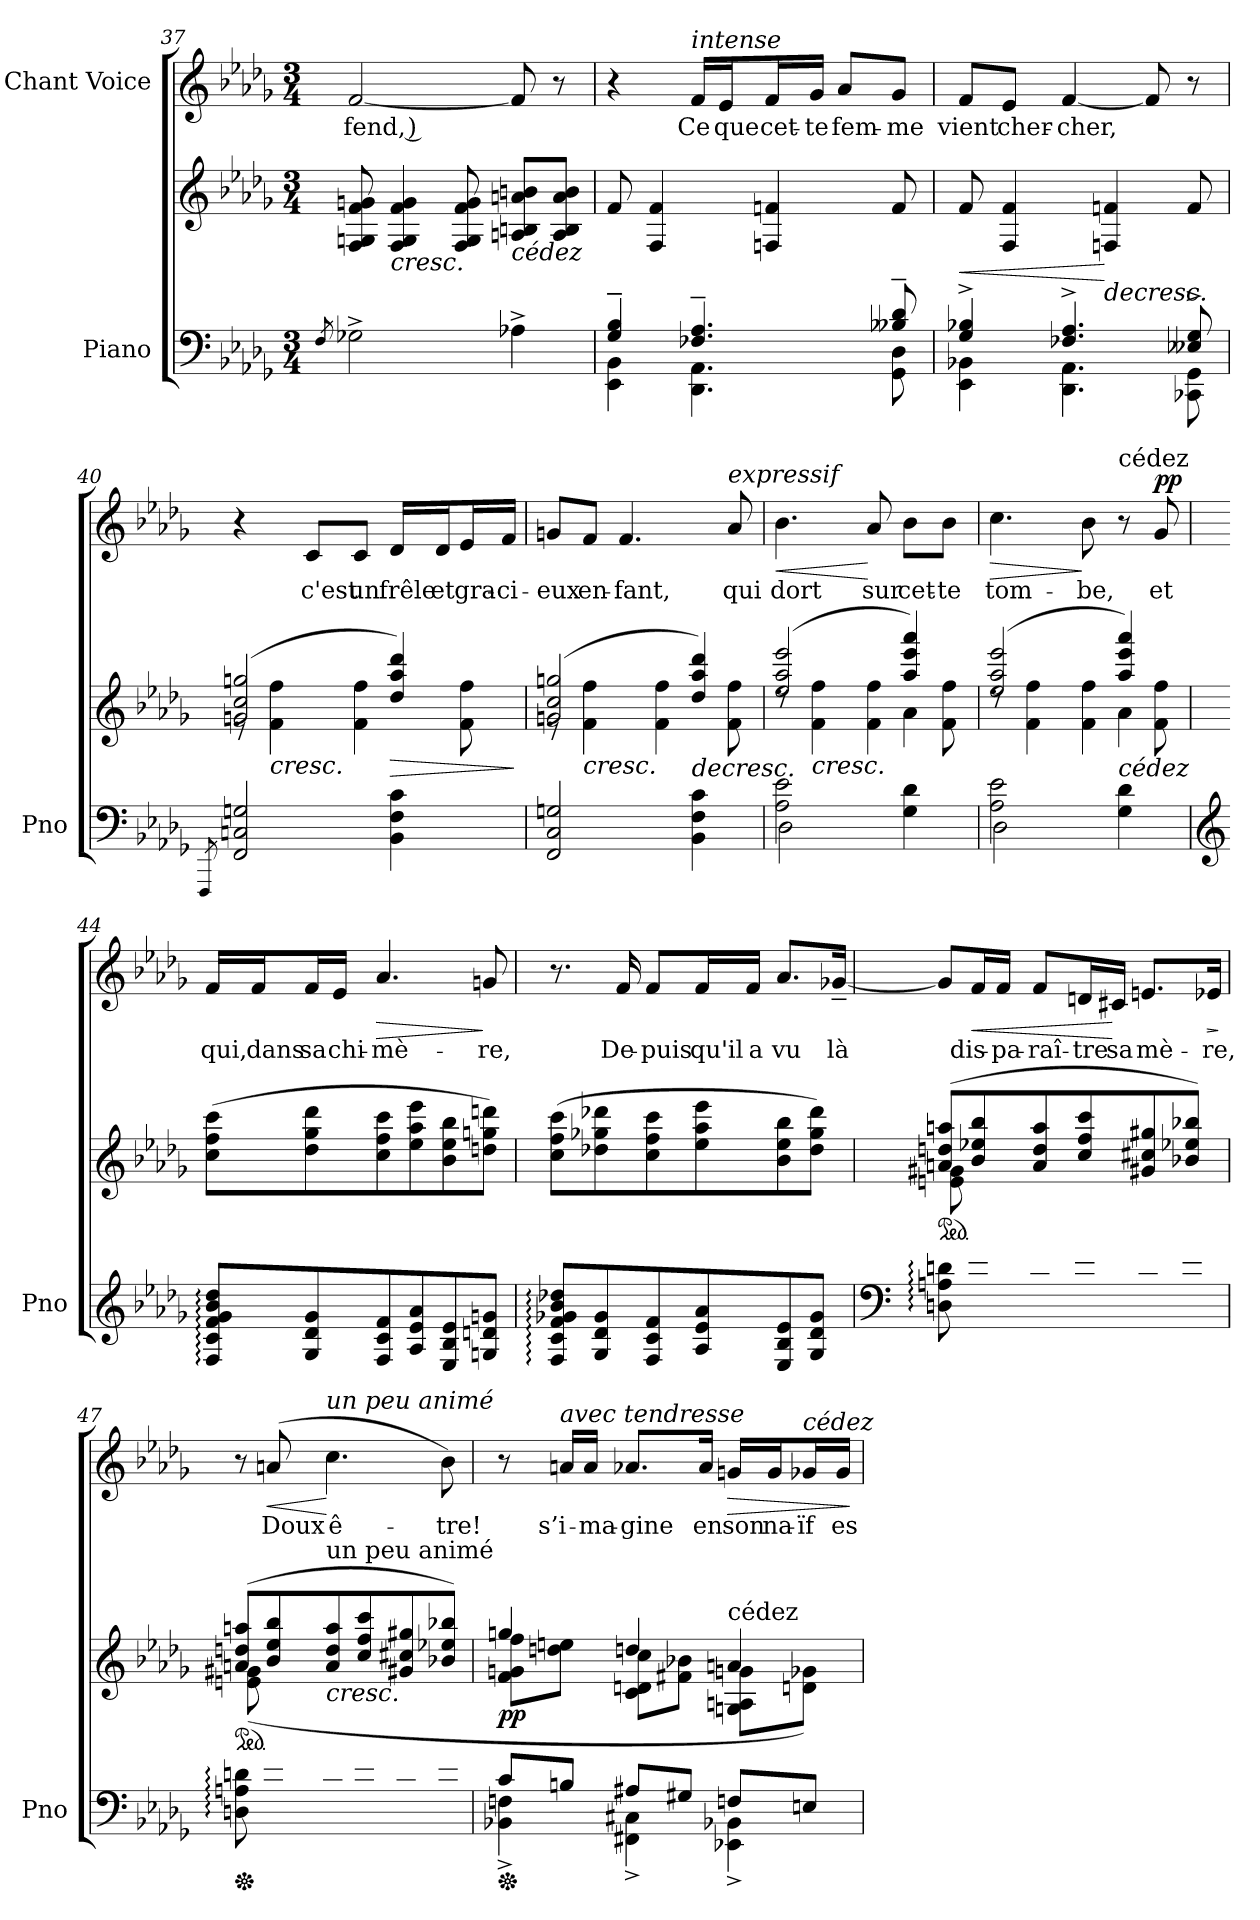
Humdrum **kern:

**kern	**kern	**dynam	**kern	**text	**dynam
*part2	*part2	*part2	*part1	*part1	*part1
*staff3	*staff2	*staff2/3	*staff1	*staff1	*staff1
*I"Piano	*	*	*I"Chant Voice	*	*
*I'Pno	*	*	*	*	*
*clefF4	*clefG2	*	*clefG2	*	*
*k[b-e-a-d-g-]	*k[b-e-a-d-g-]	*	*k[b-e-a-d-g-]	*	*
*M3/4	*M3/4	*	*M3/4	*	*
=37	=37	=37	=37	=37	=37
8qF/	.	.	.	.	.
!	!	!	!	!LO:LY:b	!
2G-X^\	8F/ 8Gn/ 8f/ 8gn/	.	[2f/	fend, )	.
!	!	!LO:HP:b	!	!	!
.	4F/ 4G/ 4f/ 4g/	<	.	.	.
.	8F/ 8G/ 8f/ 8g/	.	.	.	.
!	!LO:TX:b:i:t=cédez	!	!	!	!
4A-X^\	8An/ 8Bn/ 8an/ 8bn/L	.	8f/]	.	.
.	8A/ 8B/ 8a/ 8b/J	.	8r	.	.
=38	=38	=38	=38	=38	=38
*^	*	*	*	*	*
!	!	!	!LO:DY:b	!	!	!
!	!	!	!LO:DY:n=1:b	!	!	!
4G-/~ 4B-/~	4EE-\ 4BB-\	8f/	f other-dynamics	4r	.	.
.	.	4F/ 4f/	.	.	.	.
!	!	!	!	!LO:TX:a:i:t=intense	!	!
!	!	!	!	!	!LO:LY:b	!
4.F-X/~ 4.A-/~	4.DD-\ 4.AA-\	.	.	16f/LL	Ce	.
!	!	!	!	!	!LO:LY:b	!
.	.	.	.	16e-/J	que	.
!	!	!	!	!	!LO:LY:b	!
.	.	4Fn/ 4fn/	.	16f/L	cet-	.
!	!	!	!	!	!LO:LY:b	!
.	.	.	.	16g-/JJ	-te	.
!	!	!	!	!	!LO:LY:b	!
.	.	.	.	8a-/L	fem-	.
!	!	!	!	!	!LO:LY:b	!
8B--X/~ 8d-/~	8GG-\ 8D-\	8f/	.	8g-/J	-me	.
!!LO:LB:g=z
=39	=39	=39	=39	=39	=39	=39
!	!	!	!LO:HP:b	!	!LO:LY:b	!
4G-/^ 4B-X/^	4EE-\ 4BB-X\	8f/	<	8f/L	vient	.
!	!	!	!	!	!LO:LY:b	!
.	.	4F/ 4f/	.	8e-/J	cher-	.
!	!	!	!	!	!LO:LY:b	!
4.F-X/^ 4.A-/^	4.DD-\ 4.AA-\	.	.	[4f/	-cher,	.
!	!	!	!LO:HP:n=1:b	!	!	!
.	.	4Fn/ 4fn/	[ >	.	.	.
.	.	.	.	8f/]	.	.
8E--X/^ 8G-/^	8CC-X\ 8GG-\	8f/	.	8r	.	.
*v	*v	*	*	*	*	*
.	.	[	.	.	.
=40	=40	=40	=40	=40	=40
8qFFF/	.	.	.	.	.
*	*^	*	*	*	*
!	!	!	!LO:DY:b	!	!	!
!	!	!	!LO:DY:n=1:b	!	!	!
2FF/ 2Cn/ 2Gn/	(>2gn/ 2cc/ 2ggn/	8re	p other-dynamics	4r	.	.
!	!	!	!LO:HP:b	!	!	!
.	.	4f\ 4ff\	<	.	.	.
!	!	!	!	!	!LO:LY:b	!LO:DY:a
!	!	!	!	!	!	!LO:DY:n=1:a
.	.	.	.	8c/L	c'est	p other-dynamics
!	!	!	!	!	!LO:LY:b	!
.	.	4f\ 4ff\	]	8c/J	un	.
!	!	!	!LO:HP:b	!	!LO:LY:b	!
4BB-\ 4F\ 4c\	4dd-/ 4aa-/ 4ddd-/)	.	>	16d-/LL	frêle	.
!	!	!	!	!	!LO:LY:b	!
.	.	.	.	16d-/J	et	.
!	!	!	!	!	!LO:LY:b	!
.	.	8f\ 8ff\	.	16e-/L	gra-	.
!	!	!	!	!	!LO:LY:b	!
.	.	.	.	16f/JJ	-ci-	.
*	*v	*v	*	*	*	*
.	.	]	.	.	.
=41	=41	=41	=41	=41	=41
*	*^	*	*	*	*
!	!	!	!	!	!LO:LY:b	!
2FF/ 2C/ 2Gn/	(>2gn/ 2cc/ 2ggn/	8re	.	8gn/L	-eux	.
!	!	!	!LO:HP:b	!	!LO:LY:b	!
.	.	4f\ 4ff\	<	8f/J	en-	.
!	!	!	!	!	!LO:LY:b	!
.	.	.	.	4.f/	-fant,	.
.	.	4f\ 4ff\	]	.	.	.
!	!	!	!LO:HP:b	!	!	!
4BB-\ 4F\ 4c\	4dd-/ 4aa-/ 4ddd-/)	.	>	.	.	.
!	!	!	!	!LO:TX:a:i:t=expressif	!	!
!	!	!	!	!	!LO:LY:b	!
.	.	8f\ 8ff\	.	8a-/	qui	.
*	*v	*v	*	*	*	*
.	.	[	.	.	.
!!LO:PB:g=z
=42	=42	=42	=42	=42	=42
*^	*^	*	*	*	*
*	*	*	*^	*	*	*	*
!	!	!	!	!	!	!	!LO:LY:b	!LO:HP:b
2A-\ 2e-\	2D-\	(>2ee-/ 2aa-/ 2eee-/	8rdd	2ryy	.	4.b-\	dort	<
!	!	!	!LO:TX:b:i:t=cresc.	!	!	!	!	!
.	.	.	4f\ 4ff\	.	.	.	.	.
!	!	!	!	!	!	!	!LO:LY:b	!
.	.	.	4f\ 4ff\	.	.	8a-/	sur	[
!	!	!	!	!	!	!	!LO:LY:b	!
4ryy	4G-\ 4d-\	4aa-/ 4eee-/ 4aaa-/)	.	4a-\	.	8b-\L	cet-	.
!	!	!	!	!	!	!	!LO:LY:b	!
.	.	.	8f\ 8ff\	.	.	8b-\J	-te	.
=43	=43	=43	=43	=43	=43	=43	=43	=43
!	!	!	!	!	!	!	!LO:LY:b	!LO:HP:b
2A-\ 2e-\	2D-\	(>2ee-/ 2aa-/ 2eee-/	8rdd	2ryy	.	4.cc\	tom-	>
.	.	.	4f\ 4ff\	.	.	.	.	.
!	!	!	!	!	!	!	!LO:LY:b	!
.	.	.	4f\ 4ff\	.	.	8b-\	-be,	]
!	!	!	!	!	!	!LO:TX:a:t=cédez	!	!
!LO:TX:a:i:t=cédez	!	!	!	!	!	!	!	!
4ryy	4G-\ 4d-\	4aa-/ 4eee-/ 4aaa-/)	.	4a-\	[	8r	.	.
!	!	!	!	!	!	!	!LO:LY:b	!LO:DY:a
.	.	.	8f\ 8ff\	.	.	8g-/	et	pp
*v	*v	*	*	*	*	*	*	*
*	*v	*v	*v	*	*	*	*
=44	=44	=44	=44	=44	=44
*clefG2	*	*	*	*	*
*	*^	*	*	*	*
!	!	!	!LO:DY:b	!	!LO:LY:b	!
!	!	!	!LO:DY:n=1:b	!	!	!
*	*v	*v	*	*	*	*
8F/: 8c/: 8f/: 8g-/: 8b-/: 8dd-/:L	(>8cc\ 8ff\ 8ccc\L	pp other-dynamics	16f/LL	qui,	.
!	!	!	!	!LO:LY:b	!
.	.	.	16f/J	dans	.
!	!	!	!	!LO:LY:b	!
8G-/ 8d-/ 8g-/	8dd-\ 8gg-\ 8ddd-\	.	16f/L	sa	.
!	!	!	!	!LO:LY:b	!
.	.	.	16e-/JJ	chi-	.
!	!	!	!	!LO:LY:b	!LO:HP:b
8F/ 8c/ 8f/	8cc\ 8ff\ 8ccc\	.	4.a-/	-mè-	>
8A-/ 8e-/ 8a-/	8ee-\ 8aa-\ 8eee-\	.	.	.	.
8E-/ 8B-/ 8e-/	8b-\ 8ee-\ 8bb-\	.	.	.	.
!	!	!	!	!LO:LY:b	!
8Gn/ 8dn/ 8gn/J	8ddn\ 8ggn\ 8dddn\J)	.	8gn/	-re,	]
!!LO:LB:g=z
=45	=45	=45	=45	=45	=45
8F/: 8c/: 8f/: 8g-X/: 8b-/: 8dd-X/:L	(>8cc\ 8ff\ 8ccc\L	.	8.r	.	.
8G-/ 8d-/ 8g-/	8dd-X\ 8gg-X\ 8ddd-X\	.	.	.	.
!	!	!	!	!LO:LY:b	!
.	.	.	16f/	De-	.
!	!	!	!	!LO:LY:b	!
8F/ 8c/ 8f/	8cc\ 8ff\ 8ccc\	.	8f/L	-puis	.
!	!	!	!	!LO:LY:b	!
8A-/ 8e-/ 8a-/	8ee-\ 8aa-\ 8eee-\	.	16f/L	qu'il	.
!	!	!	!	!LO:LY:b	!
.	.	.	16f/JJ	a	.
!	!	!	!	!LO:LY:b	!
8E-/ 8B-/ 8e-/	8b-\ 8ee-\ 8bb-\	.	8.a-/L	vu	.
8G-/ 8d-/ 8g-/J	8dd-\ 8gg-\ 8ddd-\J)	.	.	.	.
!	!	!	!	!LO:LY:b	!
.	.	.	[16g-X~/Jk	là	.
=46	=46	=46	=46	=46	=46
*clefF4	*	*	*	*	*
*^	*^	*	*	*	*
*	*	*ped	*	*	*	*	*
8ryy	8Dn\: 8An\: 8dn\:	(>8an/ 8ddn/ 8aan/L	(>8en\: 8g#X\:L	.	8g-/L]	.	.
!	!	!	!	!	!	!LO:LY:b	!LO:HP:b
8E-X\ 8B-\ 8e-X\	2ryy	8b-/ 8ee-X/ 8bb-/	2ryy	.	16f/L	dis-	<
!	!	!	!	!	!	!LO:LY:b	!
.	.	.	.	.	16f/JJ	-pa-	.
!	!	!	!	!	!	!LO:LY:b	!
8D\ 8A\ 8d\	.	8a/ 8dd/ 8aa/	.	.	8f/L	-raî-	.
!	!	!	!	!	!	!LO:LY:b	!
8F\ 8c\ 8f\	.	8cc/ 8ff/ 8ccc/	.	.	16dn/L	-tre	.
!	!	!	!	!	!	!LO:LY:b	!
.	.	.	.	.	16c#X/JJ	sa	[
!	!	!	!	!	!	!LO:LY:b	!
8C#X\ 8G#X\ 8c#X\	.	8g#X/ 8cc#X/ 8gg#X/	.	.	8.en/L	mè-	.
8E-X\ 8B-X\ 8e-X\J)	8ryy	8b-X/ 8ee-X/ 8bb-X/J)	8ryy	.	.	.	.
!	!	!	!	!	!	!LO:LY:b	!LO:HP:b
.	.	.	.	.	16e-X/Jk	-re,	>
*v	*v	*	*	*	*	*	*
*	*v	*v	*	*	*	*
.	.	.	.	.	]
=47	=47	=47	=47	=47	=47
*Xped	*	*	*	*	*
*^	*^	*	*	*	*
*	*	*ped	*	*	*	*	*
8ryy	8Dn\: 8An\: 8dn\:	(>8an/ 8ddn/ 8aan/L	(>8en\: 8g#X\:L	.	8r	.	.
!	!	!	!	!	!	!LO:LY:b	!LO:HP:b
8E-\ 8B-\ 8e\	2ryy	8b-/ 8ee-/ 8bb-/	2ryy	.	(>8an/	Doux	<
!	!	!	!	!	!LO:TX:a:i:t=un peu animé	!	!
!	!	!LO:TX:b:i:t=cresc.	!	!	!	!	!
!	!	!LO:TX:a:t=un peu animé	!	!	!	!	!
!	!	!	!	!	!	!LO:LY:b	!
8D\ 8A\ 8d\	.	8a/ 8dd/ 8aa/	.	.	4.cc\	ê-	[
8F\ 8c\ 8f\	.	8cc/ 8ff/ 8ccc/	.	.	.	.	.
8C#X\ 8G#X\ 8c#X\	.	8g#X/ 8cc#X/ 8gg#X/	.	.	.	.	.
!	!	!	!	!	!	!LO:LY:b	!
8E-X\ 8B-X\ 8e-X\J)	8ryy	8b-X/ 8ee-X/ 8bb-X/J)	8ryy	.	8b-\)	-tre!	.
!!LO:LB:g=z
=48	=48	=48	=48	=48	=48	=48	=48
*Xped	*	*	*	*	*	*	*
!	!	!	!	!LO:DY:b	!	!	!
8c/L	4BB-X\^ 4Fn\^	(>4ggn/	8f\ 8gn\ 8ff\L	pp	8r	.	.
!	!	!	!	!	!LO:TX:a:i:t=avec tendresse	!	!
!	!	!	!	!LO:DY:a	!	!LO:LY:b	!
!	!	!	!	!LO:DY:n=1:a	!	!	!
8Bn/J	.	.	8ddn\ 8een\J	mf other-dynamics	16an/LL	s’i-	.
!	!	!	!	!	!	!LO:LY:b	!
.	.	.	.	.	16a/JJ	-ma-	.
!	!	!	!	!	!	!LO:LY:b	!
8A#X/L	4FF#X\^ 4C#X\^	4ddn/	8c\ 8dn\ 8cc\L	.	8.a-X/L	-gine	.
8G#X/J	.	.	8f#X\ 8b-X\J	.	.	.	.
!	!	!	!	!	!	!LO:LY:b	!
.	.	.	.	.	16a-/Jk	en	.
*	*	*	*	*	*MM66	*	*
!	!	!LO:TX:a:t=cédez	!	!	!	!	!
!	!	!	!	!	!	!LO:LY:b	!LO:HP:b
8Fn/L	4EE-X\^ 4BB-X\^	4an/	8Gn\ 8An\ 8gn\L	.	16gn/LL	son	>
!	!	!	!	!	!	!LO:LY:b	!
.	.	.	.	.	16g/J	na-	.
*	*	*	*	*	*MM62	*	*
!	!	!	!	!	!LO:TX:a:i:t=cédez	!	!
!	!	!	!	!	!	!LO:LY:b	!
8En/J	.	.	8dn\ 8g-X\J)	.	16g-X/L	-ïf	.
!	!	!	!	!	!	!LO:LY:b	!
.	.	.	.	.	16g-/JJ	es-	.
*v	*v	*	*	*	*	*	*
*	*v	*v	*	*	*	*
.	.	.	.	.	]
=	=	=	=	=	=
*-	*-	*-	*-	*-	*-
